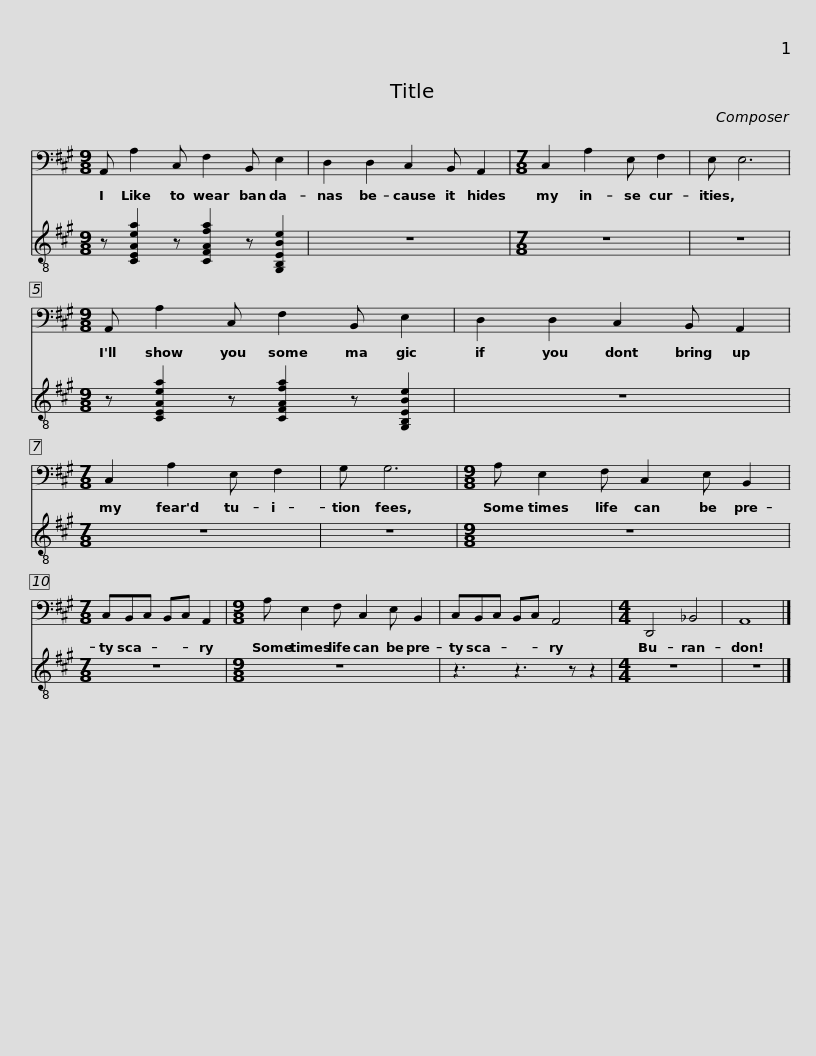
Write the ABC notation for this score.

X:1
%%score 1 2
L:1/8
M:9/8
I:linebreak $
K:A
V:1 bass
V:2 treble-8
V:1
 A,, A,2 C, F,2 B,, E,2 | D,2 D,2 C,2 B,, A,,2 |[M:7/8] C,2 A,2 E, F,2 | E, E,6 |$[M:9/8] A,, A,2 C, F,2 B,, E,2 | %5
 D,2 D,2 C,2 B,, A,,2 |[M:7/8] C,2 A,2 E, F,2 | G, G,6 |$[M:9/8] A, E,2 F, C,2 E, B,,2 |[M:7/8] C,B,,C, B,,C, A,,2 |$ %10
[M:9/8] A, E,2 F, C,2 E, B,,2 | C,B,,C, B,,C, A,,4 |[M:4/4] D,,4 _B,,4 | A,,8 |] %14
V:2
 z [CEAea]2 z [CFAfa]2 z [G,B,EBe]2 | z9 |[M:7/8] z7 | z7 |$[M:9/8] z [CEAea]2 z [CFAfa]2 z [G,B,EBe]2 | %5
 z9 |[M:7/8] z7 | z7 |$[M:9/8] z9 |[M:7/8] z7 |$ %10
[M:9/8] z9 | z3 z3 z z2 |[M:4/4] z8 | z8 |] %14
